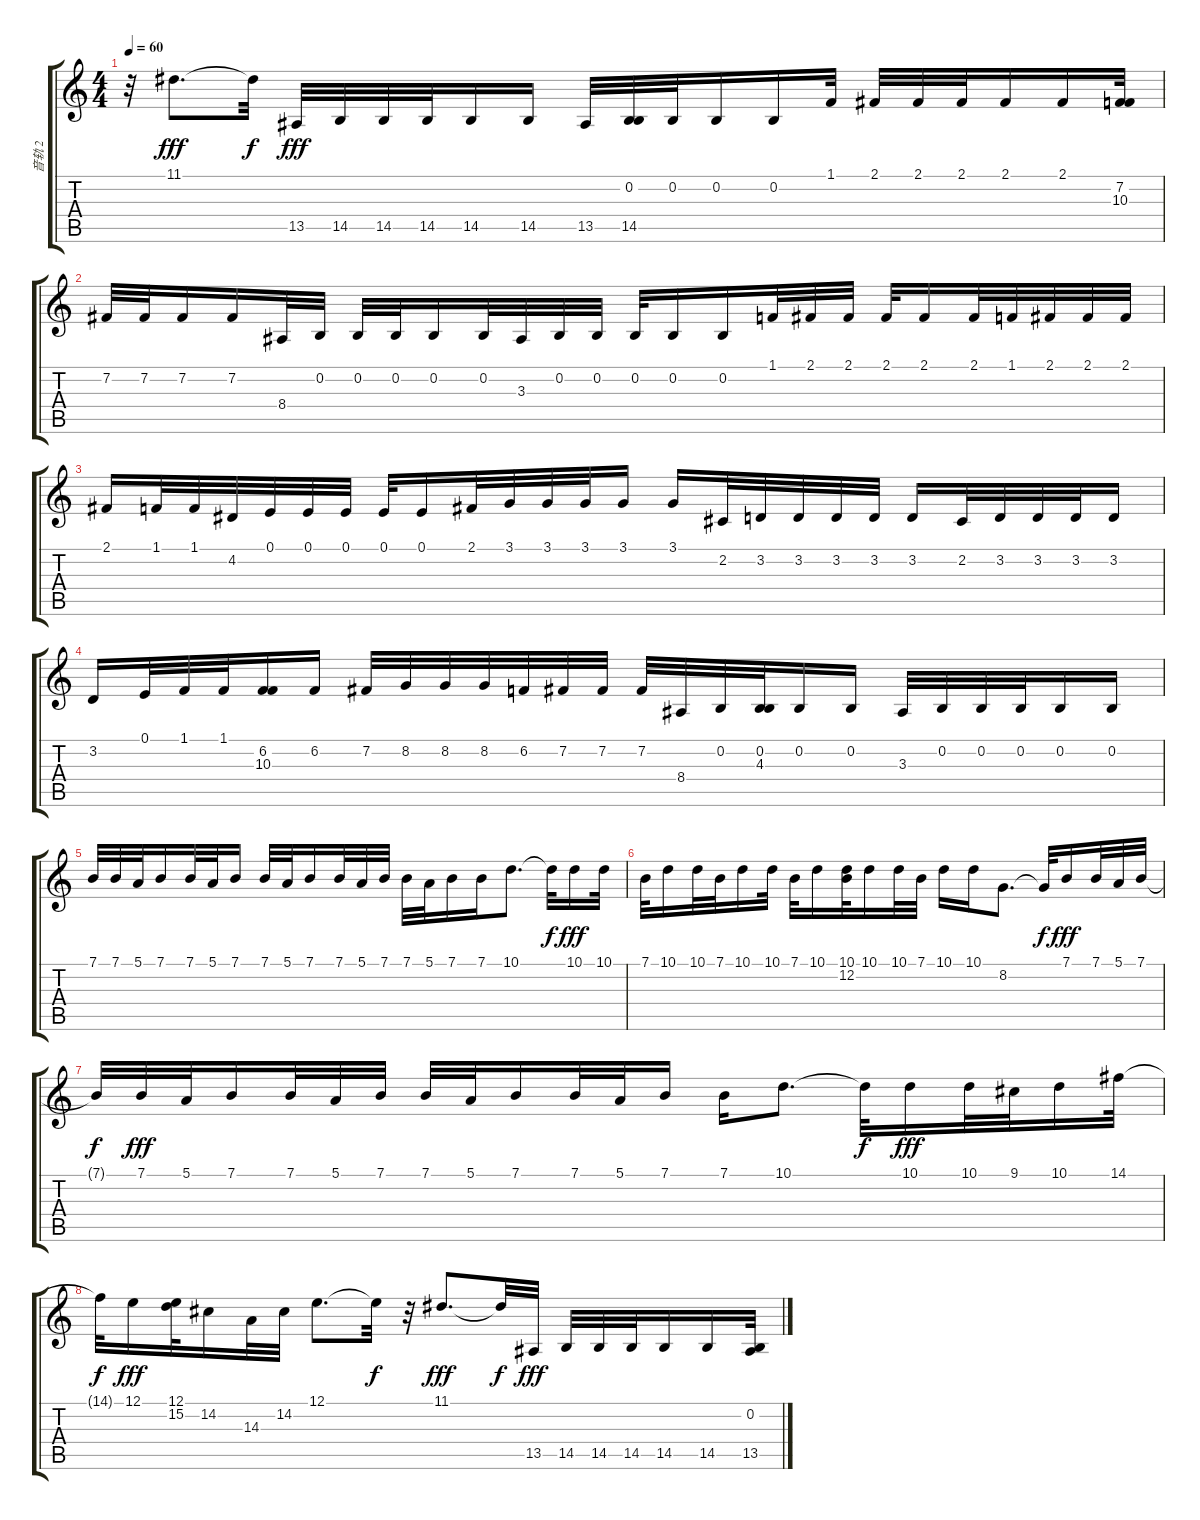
\track ("音轨 2" "音轨 2") {instrument lead1square}
\staff {score tabs}
\tuning (E4 B3 G3 D3 A2 E2) {hide}
\ts (4 4)
\tempo 60
\clef g2
\ks c
r.32{dy f} 11.1.8{d dy fff} 11.1{t}.32{dy f} 13.5.32{dy fff} 14.5.32 14.5.32 14.5.32 14.5.16 14.5.16 13.5.32 (0.2 14.5).32 0.2.32 0.2.16 0.2.16 1.1.32 2.1.32 2.1.32 2.1.32 2.1.16 2.1.16 (7.2 10.3).32 |
7.2.32 7.2.32 7.2.16 7.2.16 8.4.32 0.2.32 0.2.32 0.2.32 0.2.16 0.2.32 3.3.32 0.2.32 0.2.32 0.2.32 0.2.16 0.2.16 1.1.32 2.1.32 2.1.32 2.1.32 2.1.16 2.1.32 1.1.32 2.1.32 2.1.32 2.1.32 |
2.1.16 1.1.32 1.1.32 4.2.32 0.1.32 0.1.32 0.1.32 0.1.32 0.1.16 2.1.32 3.1.32 3.1.32 3.1.32 3.1.16 3.1.16 2.2.32 3.2.32 3.2.32 3.2.32 3.2.32 3.2.16 2.2.32 3.2.32 3.2.32 3.2.32 3.2.16 |
3.2.16 0.1.32 1.1.32 1.1.32 (6.2 10.3).16 6.2.16 7.2.32 8.2.32 8.2.32 8.2.32 6.2.32 7.2.32 7.2.32 7.2.32 8.4.32 0.2.32 (0.2 4.3).32 0.2.16 0.2.16 3.3.32 0.2.32 0.2.32 0.2.32 0.2.16 0.2.16 |
7.1.32 7.1.32 5.1.32 7.1.16 7.1.32 5.1.32 7.1.16 7.1.32 5.1.32 7.1.16 7.1.32 5.1.32 7.1.32 7.1.32 5.1.32 7.1.16 7.1.16 10.1.8{d} 10.1{t}.32{dy f} 10.1.16{dy fff} 10.1.32 |
7.1.32 10.1.16 10.1.32 7.1.32 10.1.16 10.1.32 7.1.32 10.1.16 (10.1 12.2).32 10.1.16 10.1.32 7.1.32 10.1.16 10.1.16 8.2.8{d} 8.2{t}.32{dy f} 7.1.16{dy fff} 7.1.32 5.1.32 7.1.32 |
7.1{t}.32{dy f} 7.1.32{dy fff} 5.1.32 7.1.16 7.1.32 5.1.32 7.1.32 7.1.32 5.1.32 7.1.16 7.1.32 5.1.32 7.1.16 7.1.16 10.1.8{d} 10.1{t}.32{dy f} 10.1.16{dy fff} 10.1.32 9.1.32 10.1.16 14.1.32 |
14.1{t}.32{dy f} 12.1.16{dy fff} (12.1 15.2).32 14.2.16 14.3.32 14.2.32 12.1.8{d} 12.1{t}.32{dy f} r.32 11.1.8{d dy fff} 11.1{t}.32{dy f} 13.5.32{dy fff} 14.5.32 14.5.32 14.5.32 14.5.16 14.5.16 (0.2 13.5).32
